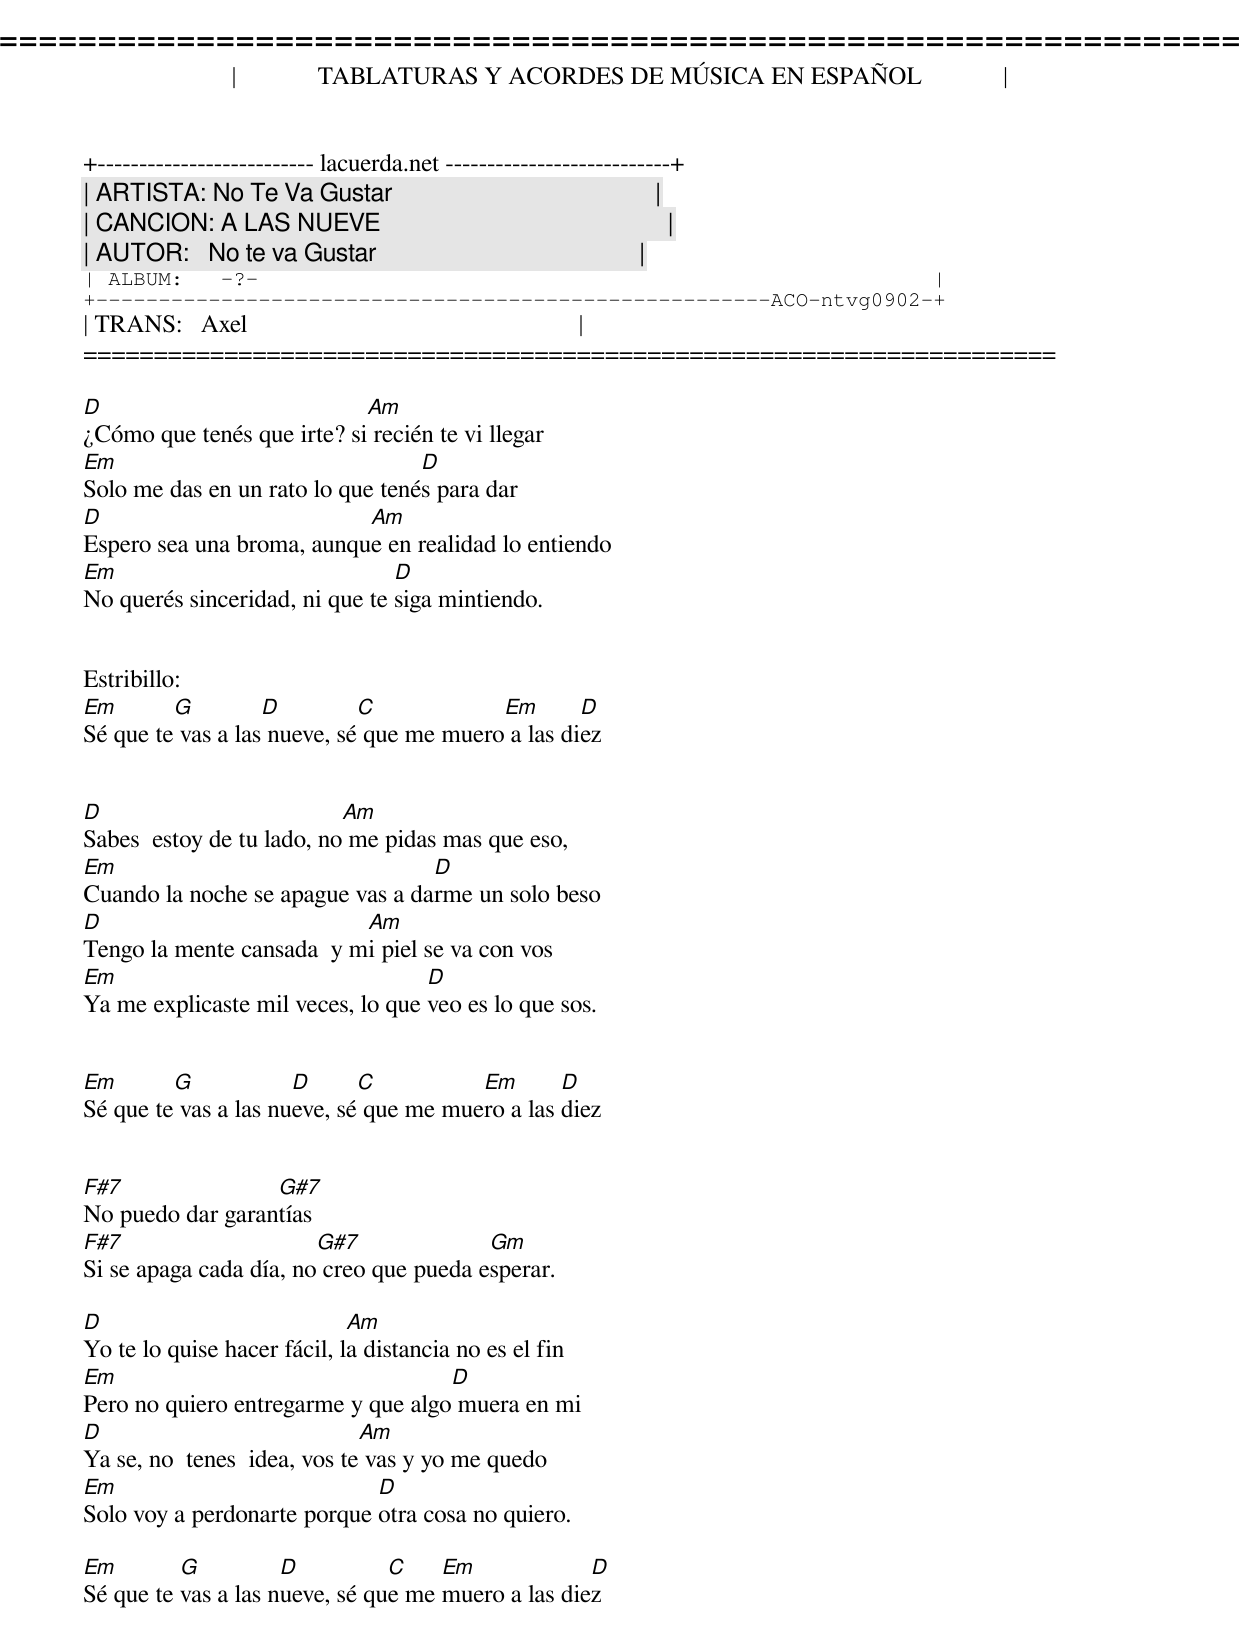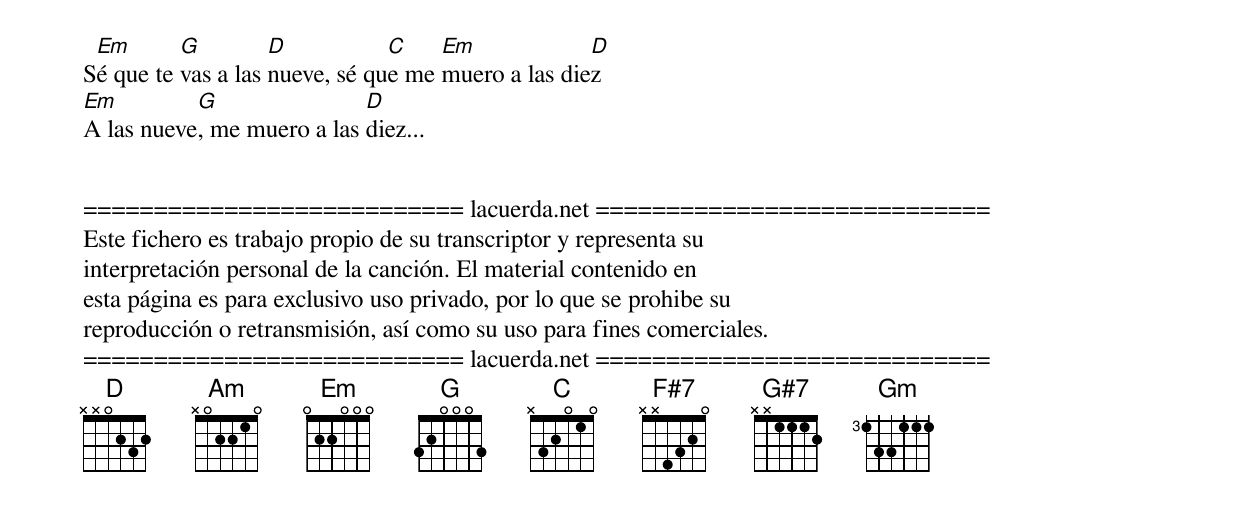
=====================================================================
|             TABLATURAS Y ACORDES DE MÚSICA EN ESPAÑOL             |
+-------------------------- lacuerda.net ---------------------------+
| ARTISTA: No Te Va Gustar                                          |
| CANCION: A LAS NUEVE                                              |
| AUTOR:   No te va Gustar                                          |
| ALBUM:   -?-                                                      |
+------------------------------------------------------ACO-ntvg0902-+
| TRANS:   Axel                                                     |
=====================================================================

D                           Am
¿Cómo que tenés que irte? si recién te vi llegar
Em                                D
Solo me das en un rato lo que tenés para dar
D                          Am
Espero sea una broma, aunque en realidad lo entiendo
Em                              D
No querés sinceridad, ni que te siga mintiendo.


Estribillo:
Em       G         D         C            Em       D
Sé que te vas a las nueve, sé que me muero a las diez


D                          Am
Sabes  estoy de tu lado, no me pidas mas que eso,
Em                                D
Cuando la noche se apague vas a darme un solo beso
D                          Am
Tengo la mente cansada  y mi piel se va con vos
Em                                 D
Ya me explicaste mil veces, lo que veo es lo que sos.


Em       G            D      C          Em       D
Sé que te vas a las nueve, sé que me muero a las diez


F#7               G#7
No puedo dar garantías
F#7                     G#7              Gm
Si se apaga cada día, no creo que pueda esperar.

D                            Am
Yo te lo quise hacer fácil, la distancia no es el fin
Em                                  D
Pero no quiero entregarme y que algo muera en mi
D                             Am
Ya se, no  tenes  idea, vos te vas y yo me quedo
Em                           D
Solo voy a perdonarte porque otra cosa no quiero.

Em        G          D          C    Em             D
Sé que te vas a las nueve, sé que me muero a las diez
 Em       G         D           C    Em             D
Sé que te vas a las nueve, sé que me muero a las diez
Em         G                D
A las nueve, me muero a las diez...


=========================== lacuerda.net ============================
Este fichero es trabajo propio de su transcriptor y representa su
interpretación personal de la canción. El material contenido en
esta página es para exclusivo uso privado, por lo que se prohibe su
reproducción o retransmisión, así como su uso para fines comerciales.
=========================== lacuerda.net ============================
